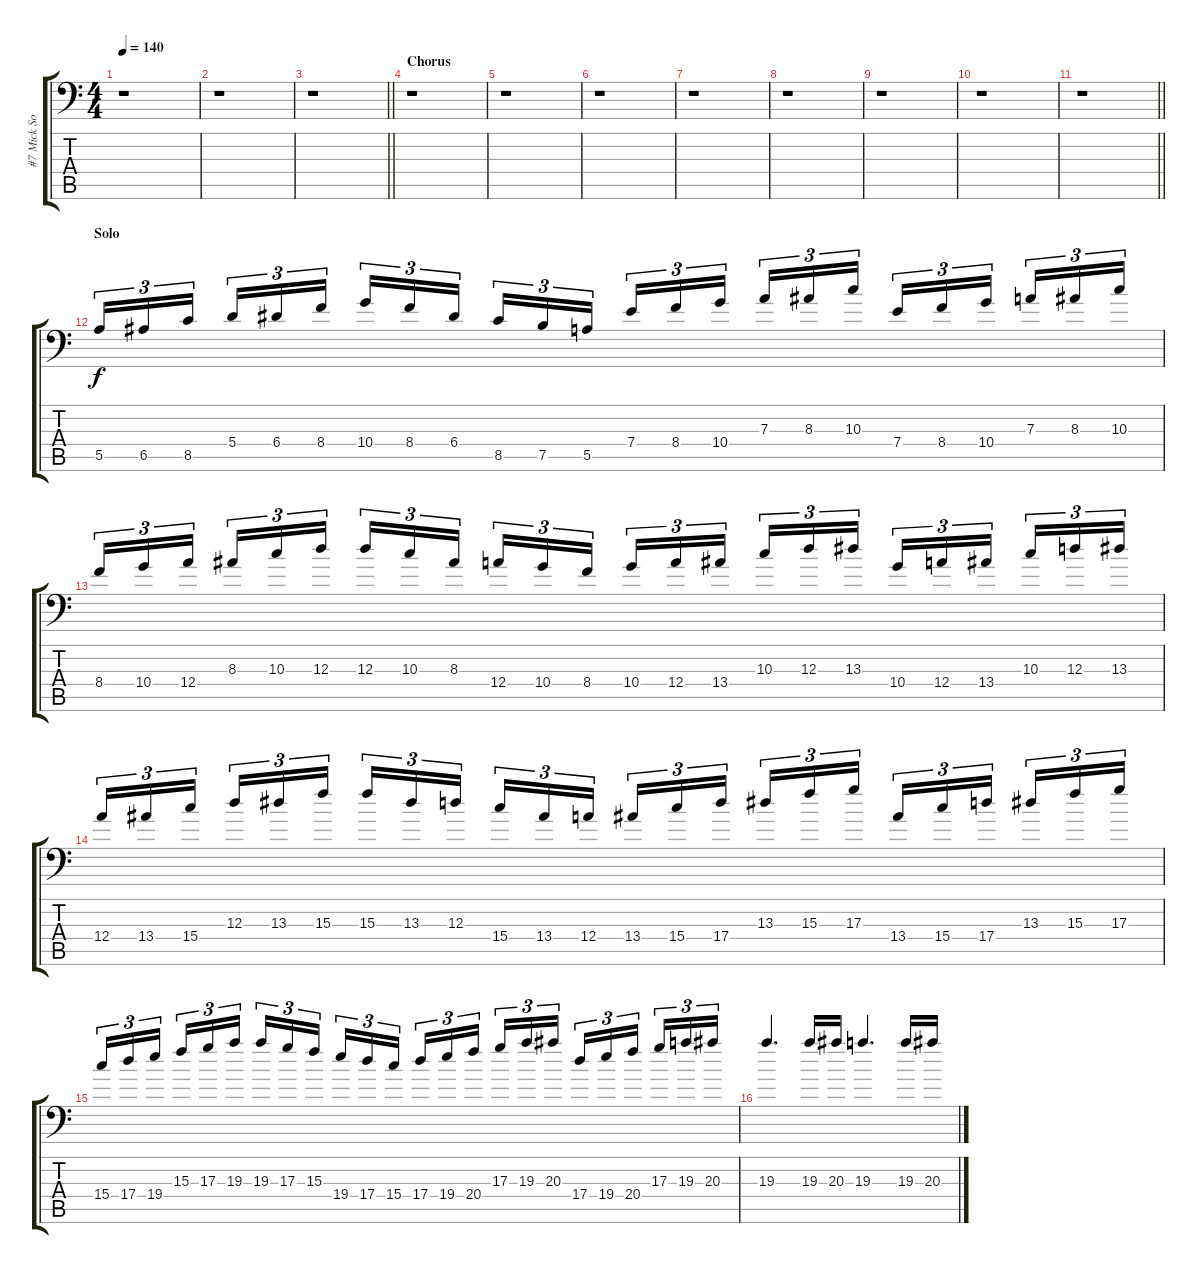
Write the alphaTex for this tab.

\track ("#7 Mick Solo" "#7 Mick So") {solo instrument overdrivenguitar}
\staff {score tabs}
\tuning (B3 Gb3 D3 A2 E2 A1) {hide}
\ts (4 4)
\tempo 140
\clef f4
\ks c
r.1{dy f} |
r.1 |
\barLineRight lightlight
r.1 |
\section ("" "Chorus")
r.1 |
r.1 |
r.1 |
r.1 |
r.1 |
r.1 |
r.1 |
\barLineRight lightlight
r.1 |
\section ("" "Solo")
5.5.16{tu (3 2) beam Up} 6.5.16{tu (3 2) beam Up} 8.5.16{tu (3 2) beam Up beam splitsecondary} 5.4.16{tu (3 2) beam Up} 6.4.16{tu (3 2) beam Up} 8.4.16{tu (3 2) beam Up} 10.4.16{tu (3 2) beam Up} 8.4.16{tu (3 2) beam Up} 6.4.16{tu (3 2) beam Up beam splitsecondary} 8.5.16{tu (3 2) beam Up} 7.5.16{tu (3 2) beam Up} 5.5.16{tu (3 2) beam Up} 7.4.16{tu (3 2) beam Up} 8.4.16{tu (3 2) beam Up} 10.4.16{tu (3 2) beam Up beam splitsecondary} 7.3.16{tu (3 2) beam Up} 8.3.16{tu (3 2) beam Up} 10.3.16{tu (3 2) beam Up} 7.4.16{tu (3 2) beam Up} 8.4.16{tu (3 2) beam Up} 10.4.16{tu (3 2) beam Up beam splitsecondary} 7.3.16{tu (3 2) beam Up} 8.3.16{tu (3 2) beam Up} 10.3.16{tu (3 2) beam Up} |
8.4.16{tu (3 2) beam Up} 10.4.16{tu (3 2) beam Up} 12.4.16{tu (3 2) beam Up beam splitsecondary} 8.3.16{tu (3 2) beam Up} 10.3.16{tu (3 2) beam Up} 12.3.16{tu (3 2) beam Up} 12.3.16{tu (3 2) beam Up} 10.3.16{tu (3 2) beam Up} 8.3.16{tu (3 2) beam Up beam splitsecondary} 12.4.16{tu (3 2) beam Up} 10.4.16{tu (3 2) beam Up} 8.4.16{tu (3 2) beam Up} 10.4.16{tu (3 2) beam Up} 12.4.16{tu (3 2) beam Up} 13.4.16{tu (3 2) beam Up beam splitsecondary} 10.3.16{tu (3 2) beam Up} 12.3.16{tu (3 2) beam Up} 13.3.16{tu (3 2) beam Up} 10.4.16{tu (3 2) beam Up} 12.4.16{tu (3 2) beam Up} 13.4.16{tu (3 2) beam Up beam splitsecondary} 10.3.16{tu (3 2) beam Up} 12.3.16{tu (3 2) beam Up} 13.3.16{tu (3 2) beam Up} |
12.4.16{tu (3 2) beam Up} 13.4.16{tu (3 2) beam Up} 15.4.16{tu (3 2) beam Up beam splitsecondary} 12.3.16{tu (3 2) beam Up} 13.3.16{tu (3 2) beam Up} 15.3.16{tu (3 2) beam Up} 15.3.16{tu (3 2) beam Up} 13.3.16{tu (3 2) beam Up} 12.3.16{tu (3 2) beam Up beam splitsecondary} 15.4.16{tu (3 2) beam Up} 13.4.16{tu (3 2) beam Up} 12.4.16{tu (3 2) beam Up} 13.4.16{tu (3 2) beam Up} 15.4.16{tu (3 2) beam Up} 17.4.16{tu (3 2) beam Up beam splitsecondary} 13.3.16{tu (3 2) beam Up} 15.3.16{tu (3 2) beam Up} 17.3.16{tu (3 2) beam Up} 13.4.16{tu (3 2) beam Up} 15.4.16{tu (3 2) beam Up} 17.4.16{tu (3 2) beam Up beam splitsecondary} 13.3.16{tu (3 2) beam Up} 15.3.16{tu (3 2) beam Up} 17.3.16{tu (3 2) beam Up} |
15.4.16{tu (3 2) beam Up} 17.4.16{tu (3 2) beam Up} 19.4.16{tu (3 2) beam Up beam splitsecondary} 15.3.16{tu (3 2) beam Up} 17.3.16{tu (3 2) beam Up} 19.3.16{tu (3 2) beam Up} 19.3.16{tu (3 2) beam Up} 17.3.16{tu (3 2) beam Up} 15.3.16{tu (3 2) beam Up beam splitsecondary} 19.4.16{tu (3 2) beam Up} 17.4.16{tu (3 2) beam Up} 15.4.16{tu (3 2) beam Up} 17.4.16{tu (3 2) beam Up} 19.4.16{tu (3 2) beam Up} 20.4.16{tu (3 2) beam Up beam splitsecondary} 17.3.16{tu (3 2) beam Up} 19.3.16{tu (3 2) beam Up} 20.3.16{tu (3 2) beam Up} 17.4.16{tu (3 2) beam Up} 19.4.16{tu (3 2) beam Up} 20.4.16{tu (3 2) beam Up beam splitsecondary} 17.3.16{tu (3 2) beam Up} 19.3.16{tu (3 2) beam Up} 20.3.16{tu (3 2) beam Up} |
19.3.4{d beam Up} 19.3.16{beam Up} 20.3.16{beam Up} 19.3.4{d beam Up} 19.3.16{beam Up} 20.3.16{beam Up}
